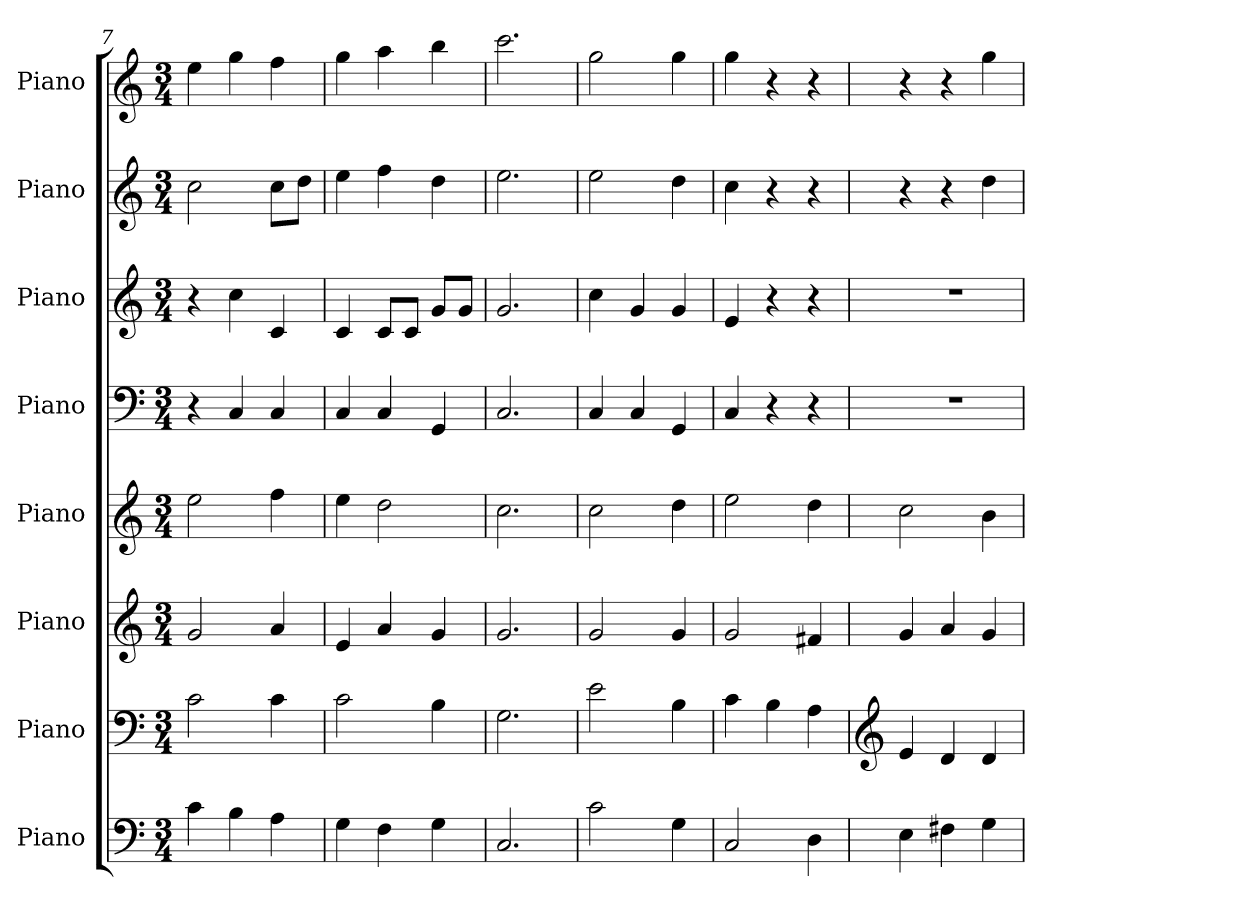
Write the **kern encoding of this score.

**kern	**kern	**kern	**kern	**kern	**kern	**kern	**kern
*part8	*part7	*part6	*part5	*part4	*part3	*part2	*part1
*staff8	*staff7	*staff6	*staff5	*staff4	*staff3	*staff2	*staff1
*I"Piano	*I"Piano	*I"Piano	*I"Piano	*I"Piano	*I"Piano	*I"Piano	*I"Piano
*I'Pno.	*I'Pno.	*I'Pno.	*I'Pno.	*I'Pno.	*I'Pno.	*I'Pno.	*I'Pno.
*clefF4	*clefF4	*clefG2	*clefG2	*clefF4	*clefG2	*clefG2	*clefG2
*k[]	*k[]	*k[]	*k[]	*k[]	*k[]	*k[]	*k[]
*M3/4	*M3/4	*M3/4	*M3/4	*M3/4	*M3/4	*M3/4	*M3/4
=7	=7	=7	=7	=7	=7	=7	=7
4c\	2c\	2g/	2ee\	4r	4r	2cc\	4ee\
4B\	.	.	.	4C/	4cc\	.	4gg\
4A\	4c\	4a/	4ff\	4C/	4c/	8cc\L	4ff\
.	.	.	.	.	.	8dd\J	.
=8	=8	=8	=8	=8	=8	=8	=8
4G\	2c\	4e/	4ee\	4C/	4c/	4ee\	4gg\
4F\	.	4a/	2dd\	4C/	8c/L	4ff\	4aa\
.	.	.	.	.	8c/J	.	.
4G\	4B\	4g/	.	4GG/	8g/L	4dd\	4bb\
.	.	.	.	.	8g/J	.	.
=9	=9	=9	=9	=9	=9	=9	=9
2.C/	2.G\	2.g/	2.cc\	2.C/	2.g/	2.ee\	2.ccc\
=10	=10	=10	=10	=10	=10	=10	=10
2c\	2e\	2g/	2cc\	4C/	4cc\	2ee\	2gg\
.	.	.	.	4C/	4g/	.	.
4G\	4B\	4g/	4dd\	4GG/	4g/	4dd\	4gg\
!!LO:PB:g=z
=11	=11	=11	=11	=11	=11	=11	=11
2C/	4c\	2g/	2ee\	4C/	4e/	4cc\	4gg\
.	4B\	.	.	4r	4r	4r	4r
4D\	4A\	4f#X/	4dd\	4r	4r	4r	4r
=12	=12	=12	=12	=12	=12	=12	=12
*	*clefG2	*	*	*	*	*	*
4E\	4e/	4g/	2cc\	2.r	2.r	4r	4r
4F#X\	4d/	4a/	.	.	.	4r	4r
4G\	4d/	4g/	4b\	.	.	4dd\	4gg\
=	=	=	=	=	=	=	=
*-	*-	*-	*-	*-	*-	*-	*-
